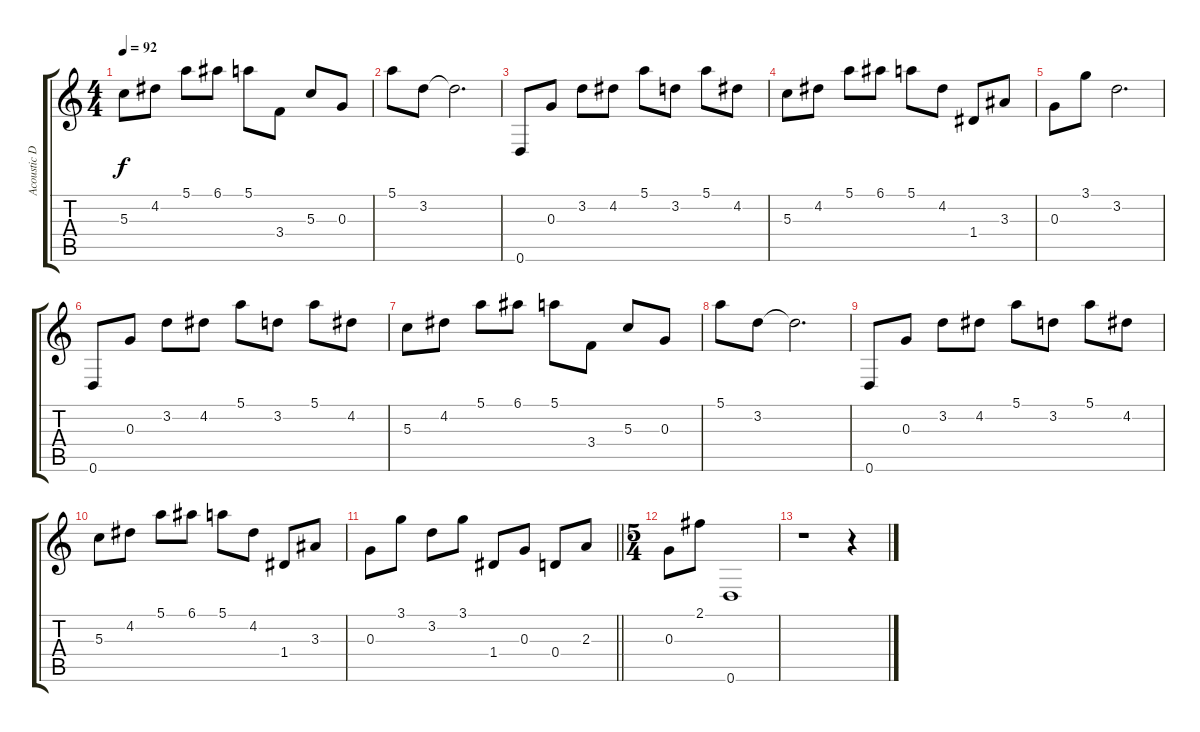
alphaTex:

\track ("Acoustic Drop D" "Acoustic D") {instrument acousticguitarsteel}
\staff {score tabs}
\tuning (E4 B3 G3 D3 A2 D2) {hide}
\ts (4 4)
\tempo 92
\clef g2
\ks c
5.3.8{dy f} 4.2.8 5.1.8 6.1.8 5.1.8 3.4.8 5.3.8 0.3.8 |
5.1.8 3.2.8 3.2{t}.2{d} |
0.6.8 0.3.8 3.2.8 4.2.8 5.1.8 3.2.8 5.1.8 4.2.8 |
5.3.8 4.2.8 5.1.8 6.1.8 5.1.8 4.2.8 1.4.8 3.3.8 |
0.3.8 3.1.8 3.2.2{d} |
0.6.8 0.3.8 3.2.8 4.2.8 5.1.8 3.2.8 5.1.8 4.2.8 |
5.3.8 4.2.8 5.1.8 6.1.8 5.1.8 3.4.8 5.3.8 0.3.8 |
5.1.8 3.2.8 3.2{t}.2{d} |
0.6.8 0.3.8 3.2.8 4.2.8 5.1.8 3.2.8 5.1.8 4.2.8 |
5.3.8 4.2.8 5.1.8 6.1.8 5.1.8 4.2.8 1.4.8 3.3.8 |
\barLineRight lightlight
0.3.8 3.1.8 3.2.8 3.1.8 1.4.8 0.3.8 0.4.8 2.3.8 |
\ts (5 4)
0.3.8 2.1.8 0.6.1 |
r.1 r.4
